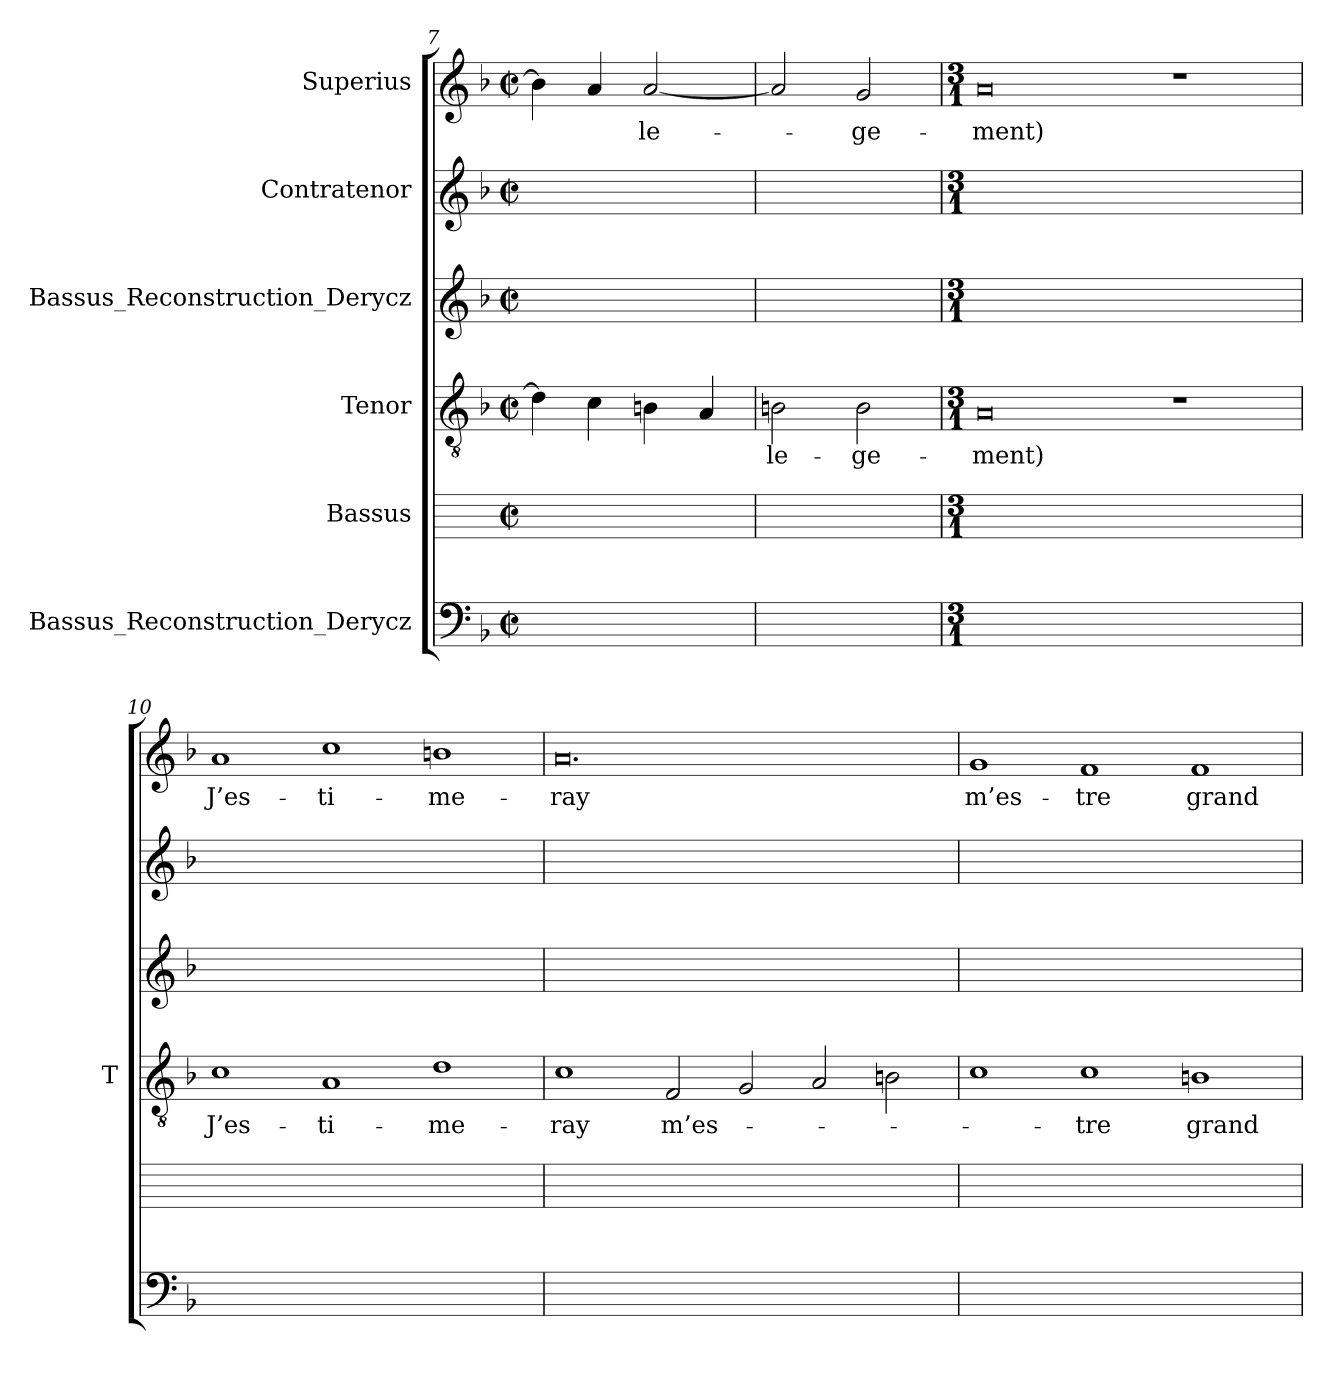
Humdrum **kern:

**kern	**kern	**kern	**text	**kern	**kern	**kern	**text
*part6	*part5	*part4	*part4	*part3	*part2	*part1	*part1
*staff6	*staff5	*staff4	*staff4	*staff3	*staff2	*staff1	*staff1
*I"Bassus_Reconstruction_Derycz	*I"Bassus	*I"Tenor	*	*I"Bassus_Reconstruction_Derycz	*I"Contratenor	*I"Superius	*
*	*	*I'T	*	*	*	*	*
*clefF4	*	*clefGv2	*	*clefG2	*clefG2	*clefG2	*
*k[b-]	*	*k[b-]	*	*k[b-]	*k[b-]	*k[b-]	*
*F:	*	*F:	*	*F:	*F:	*F:	*
*M2/2	*M2/2	*M2/2	*	*M2/2	*M2/2	*M2/2	*
*met(c|)	*met(c|)	*met(c|)	*	*met(c|)	*met(c|)	*met(c|)	*
=7	=7	=7	=7	=7	=7	=7	=7
1ryy	1ryy	4d]	.	1ryy	1ryy	4b]	.
.	.	4c	.	.	.	4a	.
.	.	4B	.	.	.	[2a	le-
.	.	4A	.	.	.	.	.
=8	=8	=8	=8	=8	=8	=8	=8
1ryy	1ryy	2B	le-	1ryy	1ryy	2a]	.
.	.	2B	ge-	.	.	2g	ge-
!!LO:PB:g=z
=9	=9	=9	=9	=9	=9	=9	=9
*M3/1	*M3/1	*M3/1	*	*M3/1	*M3/1	*M3/1	*
0.ryy	0.ryy	0A	-ment)	0.ryy	0.ryy	0a	-ment)
.	.	1r	.	.	.	1r	.
=10	=10	=10	=10	=10	=10	=10	=10
0.ryy	0.ryy	1c	J’es-	0.ryy	0.ryy	1a	J’es-
.	.	1A	ti-	.	.	1cc	ti-
.	.	1d	me-	.	.	1b	me-
=11	=11	=11	=11	=11	=11	=11	=11
0.ryy	0.ryy	1c	-ray	0.ryy	0.ryy	0.a	-ray
.	.	2F	m’es-	.	.	.	.
.	.	2G	.	.	.	.	.
.	.	2A	.	.	.	.	.
.	.	2B	.	.	.	.	.
=12	=12	=12	=12	=12	=12	=12	=12
0.ryy	0.ryy	1c	.	0.ryy	0.ryy	1g	m’es-
.	.	1c	-tre	.	.	1f	-tre
.	.	1B	-grand	.	.	1f	-grand
=	=	=	=	=	=	=	=
*-	*-	*-	*-	*-	*-	*-	*-
